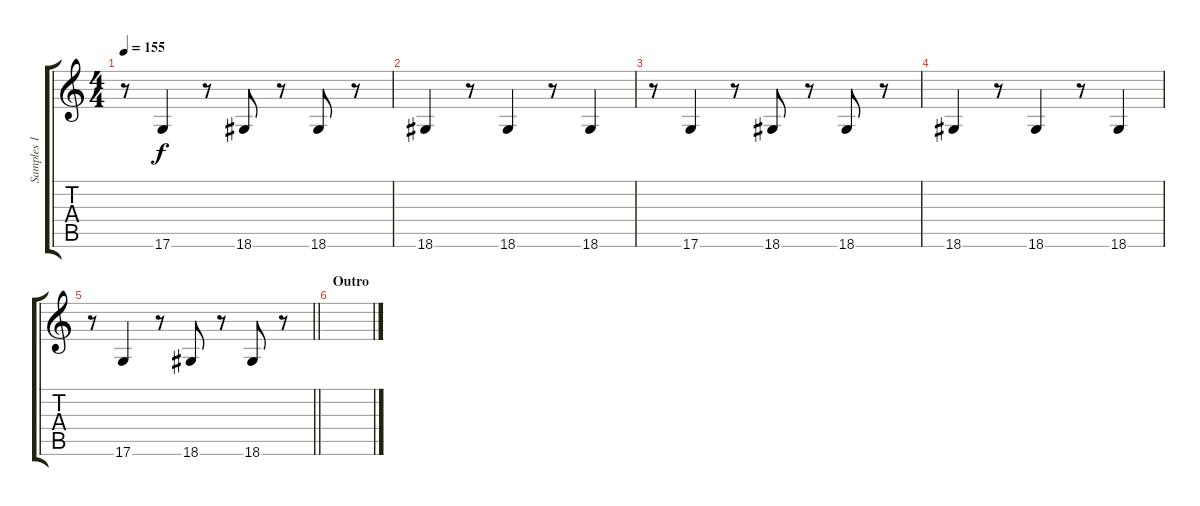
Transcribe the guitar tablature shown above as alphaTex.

\track ("Samples 1" "Samples 1") {instrument seashore}
\staff {score tabs}
\tuning (E4 B3 G3 D3 A2 D2) {hide}
\ts (4 4)
\tempo 155
\clef g2
\ks c
r.8{dy f} 17.6.4 r.8 18.6.8 r.8 18.6.8 r.8 |
18.6.4 r.8 18.6.4 r.8 18.6.4 |
r.8 17.6.4 r.8 18.6.8 r.8 18.6.8 r.8 |
18.6.4 r.8 18.6.4 r.8 18.6.4 |
\barLineRight lightlight
r.8 17.6.4 r.8 18.6.8 r.8 18.6.8 r.8 |
\section ("" "Outro")
